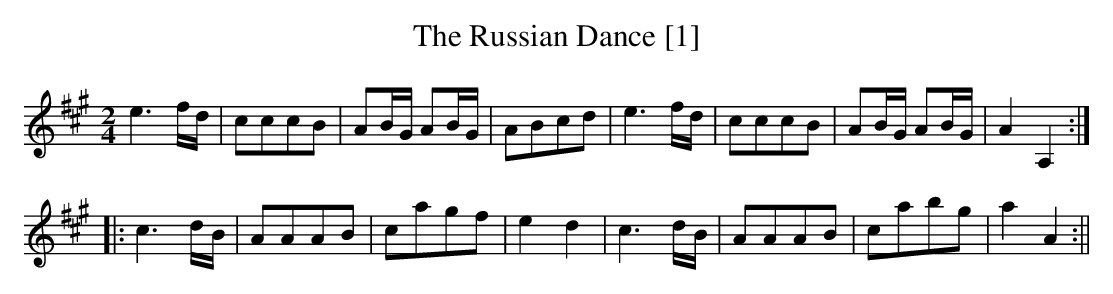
X:1
T:Russian Dance [1], The
M:2/4
L:1/8
K:A
e3 f/d/|cccB|AB/G/ AB/G/|ABcd|e3 f/d/|cccB|AB/G/ AB/G/|A2 A,2:|
|:c3 d/B/|AAAB|cagf|e2 d2|c3 d/B/|AAAB|cabg|a2 A2:||
